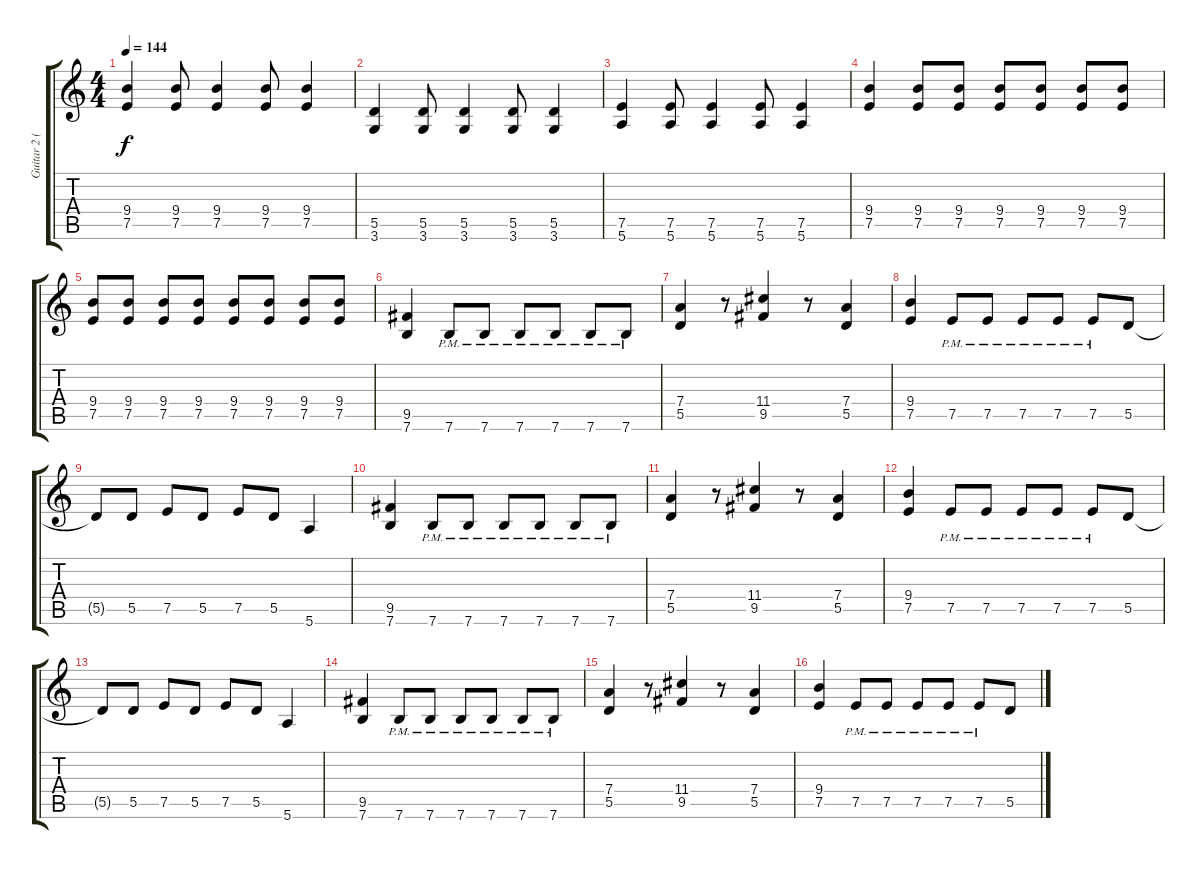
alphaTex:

\track ("Guitar 2 (Stefko)" "Guitar 2 (") {instrument distortionguitar}
\staff {score tabs}
\tuning (E4 B3 G3 D3 A2 E2) {hide}
\ts (4 4)
\tempo 144
\clef g2
\ks c
(9.4 7.5).4{dy f} (9.4 7.5).8 (9.4 7.5).4 (9.4 7.5).8 (9.4 7.5).4 |
(5.5 3.6).4 (5.5 3.6).8 (5.5 3.6).4 (5.5 3.6).8 (5.5 3.6).4 |
(7.5 5.6).4 (7.5 5.6).8 (7.5 5.6).4 (7.5 5.6).8 (7.5 5.6).4 |
(9.4 7.5).4 (9.4 7.5).8 (9.4 7.5).8 (9.4 7.5).8 (9.4 7.5).8 (9.4 7.5).8 (9.4 7.5).8 |
(9.4 7.5).8 (9.4 7.5).8 (9.4 7.5).8 (9.4 7.5).8 (9.4 7.5).8 (9.4 7.5).8 (9.4 7.5).8 (9.4 7.5).8 |
(9.5 7.6).4 7.6{pm}.8 7.6{pm}.8 7.6{pm}.8 7.6{pm}.8 7.6{pm}.8 7.6{pm}.8 |
(7.4 5.5).4 r.8 (11.4 9.5).4 r.8 (7.4 5.5).4 |
(9.4 7.5).4 7.5{pm}.8 7.5{pm}.8 7.5{pm}.8 7.5{pm}.8 7.5{pm}.8 5.5.8 |
5.5{t}.8 5.5.8 7.5.8 5.5.8 7.5.8 5.5.8 5.6.4 |
(9.5 7.6).4 7.6{pm}.8 7.6{pm}.8 7.6{pm}.8 7.6{pm}.8 7.6{pm}.8 7.6{pm}.8 |
(7.4 5.5).4 r.8 (11.4 9.5).4 r.8 (7.4 5.5).4 |
(9.4 7.5).4 7.5{pm}.8 7.5{pm}.8 7.5{pm}.8 7.5{pm}.8 7.5{pm}.8 5.5.8 |
5.5{t}.8 5.5.8 7.5.8 5.5.8 7.5.8 5.5.8 5.6.4 |
(9.5 7.6).4 7.6{pm}.8 7.6{pm}.8 7.6{pm}.8 7.6{pm}.8 7.6{pm}.8 7.6{pm}.8 |
(7.4 5.5).4 r.8 (11.4 9.5).4 r.8 (7.4 5.5).4 |
(9.4 7.5).4 7.5{pm}.8 7.5{pm}.8 7.5{pm}.8 7.5{pm}.8 7.5{pm}.8 5.5.8
